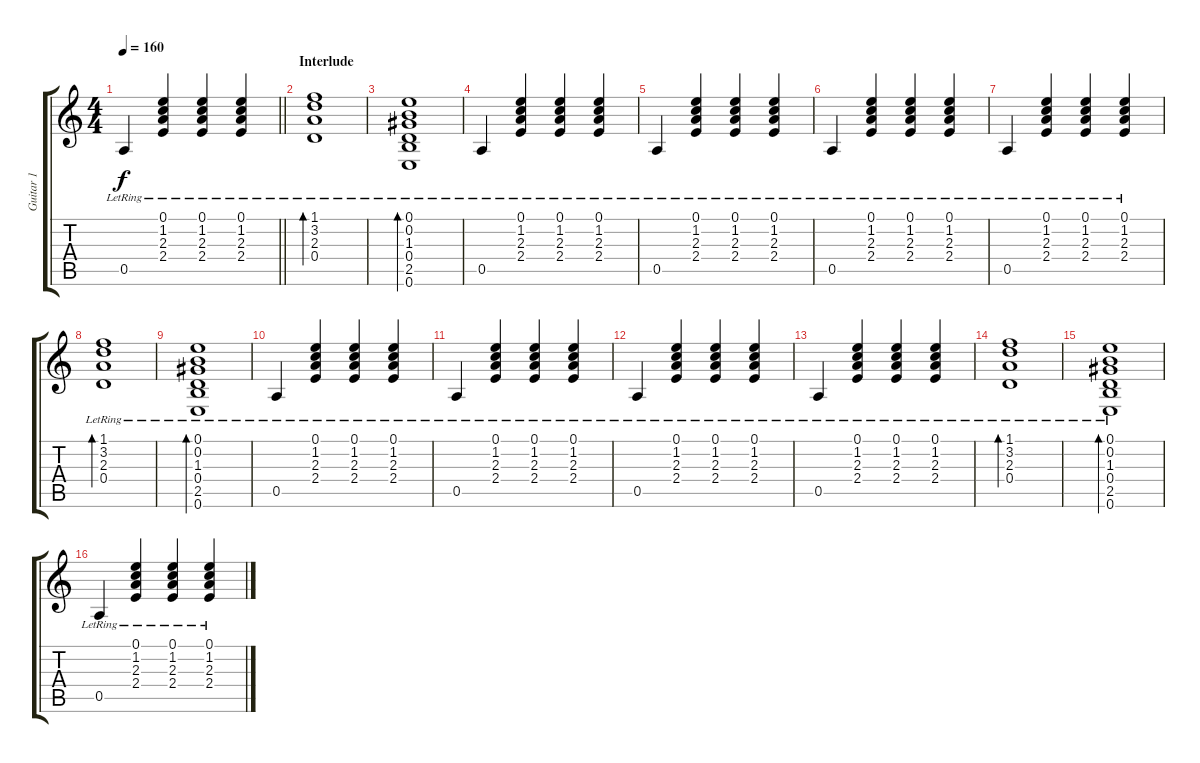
\track ("Guitar 1" "Guitar 1") {instrument acousticguitarsteel}
\staff {score tabs}
\tuning (E4 B3 G3 D3 A2 E2) {hide}
\ts (4 4)
\tempo 160
\clef g2
\barLineRight lightlight
\ks c
0.5{lr}.4{dy f} (0.1{lr} 1.2{lr} 2.3{lr} 2.4{lr}).4 (0.1{lr} 1.2{lr} 2.3{lr} 2.4{lr}).4 (0.1{lr} 1.2{lr} 2.3{lr} 2.4{lr}).4 |
\section ("" "Interlude")
(1.1{lr} 3.2{lr} 2.3{lr} 0.4{lr}).1{bd 60} |
(0.1{lr} 0.2{lr} 1.3{lr} 0.4{lr} 2.5{lr} 0.6{lr}).1{bd 60} |
0.5{lr}.4 (0.1{lr} 1.2{lr} 2.3{lr} 2.4{lr}).4 (0.1{lr} 1.2{lr} 2.3{lr} 2.4{lr}).4 (0.1{lr} 1.2{lr} 2.3{lr} 2.4{lr}).4 |
0.5{lr}.4 (0.1{lr} 1.2{lr} 2.3{lr} 2.4{lr}).4 (0.1{lr} 1.2{lr} 2.3{lr} 2.4{lr}).4 (0.1{lr} 1.2{lr} 2.3{lr} 2.4{lr}).4 |
0.5{lr}.4 (0.1{lr} 1.2{lr} 2.3{lr} 2.4{lr}).4 (0.1{lr} 1.2{lr} 2.3{lr} 2.4{lr}).4 (0.1{lr} 1.2{lr} 2.3{lr} 2.4{lr}).4 |
0.5{lr}.4 (0.1{lr} 1.2{lr} 2.3{lr} 2.4{lr}).4 (0.1{lr} 1.2{lr} 2.3{lr} 2.4{lr}).4 (0.1{lr} 1.2{lr} 2.3{lr} 2.4{lr}).4 |
(1.1{lr} 3.2{lr} 2.3{lr} 0.4{lr}).1{bd 60} |
(0.1{lr} 0.2{lr} 1.3{lr} 0.4{lr} 2.5{lr} 0.6{lr}).1{bd 60} |
0.5{lr}.4 (0.1{lr} 1.2{lr} 2.3{lr} 2.4{lr}).4 (0.1{lr} 1.2{lr} 2.3{lr} 2.4{lr}).4 (0.1{lr} 1.2{lr} 2.3{lr} 2.4{lr}).4 |
0.5{lr}.4 (0.1{lr} 1.2{lr} 2.3{lr} 2.4{lr}).4 (0.1{lr} 1.2{lr} 2.3{lr} 2.4{lr}).4 (0.1{lr} 1.2{lr} 2.3{lr} 2.4{lr}).4 |
0.5{lr}.4 (0.1{lr} 1.2{lr} 2.3{lr} 2.4{lr}).4 (0.1{lr} 1.2{lr} 2.3{lr} 2.4{lr}).4 (0.1{lr} 1.2{lr} 2.3{lr} 2.4{lr}).4 |
0.5{lr}.4 (0.1{lr} 1.2{lr} 2.3{lr} 2.4{lr}).4 (0.1{lr} 1.2{lr} 2.3{lr} 2.4{lr}).4 (0.1{lr} 1.2{lr} 2.3{lr} 2.4{lr}).4 |
(1.1{lr} 3.2{lr} 2.3{lr} 0.4{lr}).1{bd 60} |
(0.1{lr} 0.2{lr} 1.3{lr} 0.4{lr} 2.5{lr} 0.6{lr}).1{bd 60} |
0.5{lr}.4 (0.1{lr} 1.2{lr} 2.3{lr} 2.4{lr}).4 (0.1{lr} 1.2{lr} 2.3{lr} 2.4{lr}).4 (0.1{lr} 1.2{lr} 2.3{lr} 2.4{lr}).4
